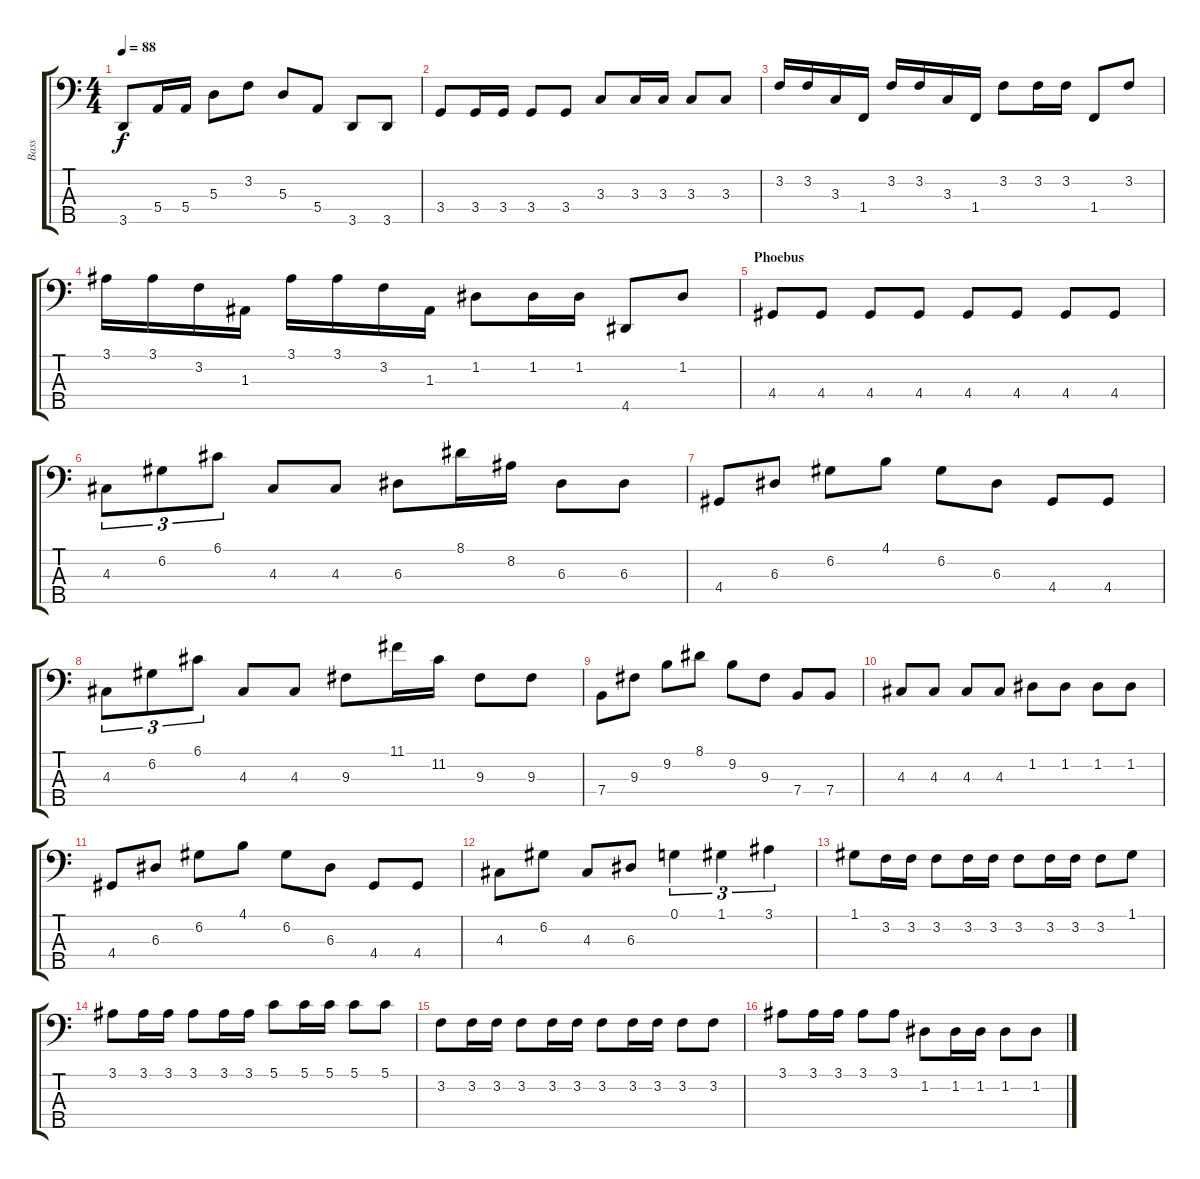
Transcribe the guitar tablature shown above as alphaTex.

\track ("Bass" "Bass") {instrument electricbassfinger}
\staff {score tabs}
\tuning (G2 D2 A1 E1 B0) {hide}
\ts (4 4)
\tempo 88
\clef f4
\ks c
3.5.8{dy f} 5.4.16 5.4.16 5.3.8 3.2.8 5.3.8 5.4.8 3.5.8 3.5.8 |
3.4.8 3.4.16 3.4.16 3.4.8 3.4.8 3.3.8 3.3.16 3.3.16 3.3.8 3.3.8 |
3.2.16 3.2.16 3.3.16 1.4.16 3.2.16 3.2.16 3.3.16 1.4.16 3.2.8 3.2.16 3.2.16 1.4.8 3.2.8 |
3.1.16 3.1.16 3.2.16 1.3.16 3.1.16 3.1.16 3.2.16 1.3.16 1.2.8 1.2.16 1.2.16 4.5.8 1.2.8 |
\section ("" "Phoebus")
4.4.8 4.4.8 4.4.8 4.4.8 4.4.8 4.4.8 4.4.8 4.4.8 |
4.3.8{tu (3 2)} 6.2.8{tu (3 2)} 6.1.8{tu (3 2)} 4.3.8 4.3.8 6.3.8 8.1.16 8.2.16 6.3.8 6.3.8 |
4.4.8 6.3.8 6.2.8 4.1.8 6.2.8 6.3.8 4.4.8 4.4.8 |
4.3.8{tu (3 2)} 6.2.8{tu (3 2)} 6.1.8{tu (3 2)} 4.3.8 4.3.8 9.3.8 11.1.16 11.2.16 9.3.8 9.3.8 |
7.4.8 9.3.8 9.2.8 8.1.8 9.2.8 9.3.8 7.4.8 7.4.8 |
4.3.8 4.3.8 4.3.8 4.3.8 1.2.8 1.2.8 1.2.8 1.2.8 |
4.4.8 6.3.8 6.2.8 4.1.8 6.2.8 6.3.8 4.4.8 4.4.8 |
4.3.8 6.2.8 4.3.8 6.3.8 0.1.4{tu (3 2)} 1.1.4{tu (3 2)} 3.1.4{tu (3 2)} |
1.1.8 3.2.16 3.2.16 3.2.8 3.2.16 3.2.16 3.2.8 3.2.16 3.2.16 3.2.8 1.1.8 |
3.1.8 3.1.16 3.1.16 3.1.8 3.1.16 3.1.16 5.1.8 5.1.16 5.1.16 5.1.8 5.1.8 |
3.2.8 3.2.16 3.2.16 3.2.8 3.2.16 3.2.16 3.2.8 3.2.16 3.2.16 3.2.8 3.2.8 |
3.1.8 3.1.16 3.1.16 3.1.8 3.1.8 1.2.8 1.2.16 1.2.16 1.2.8 1.2.8
